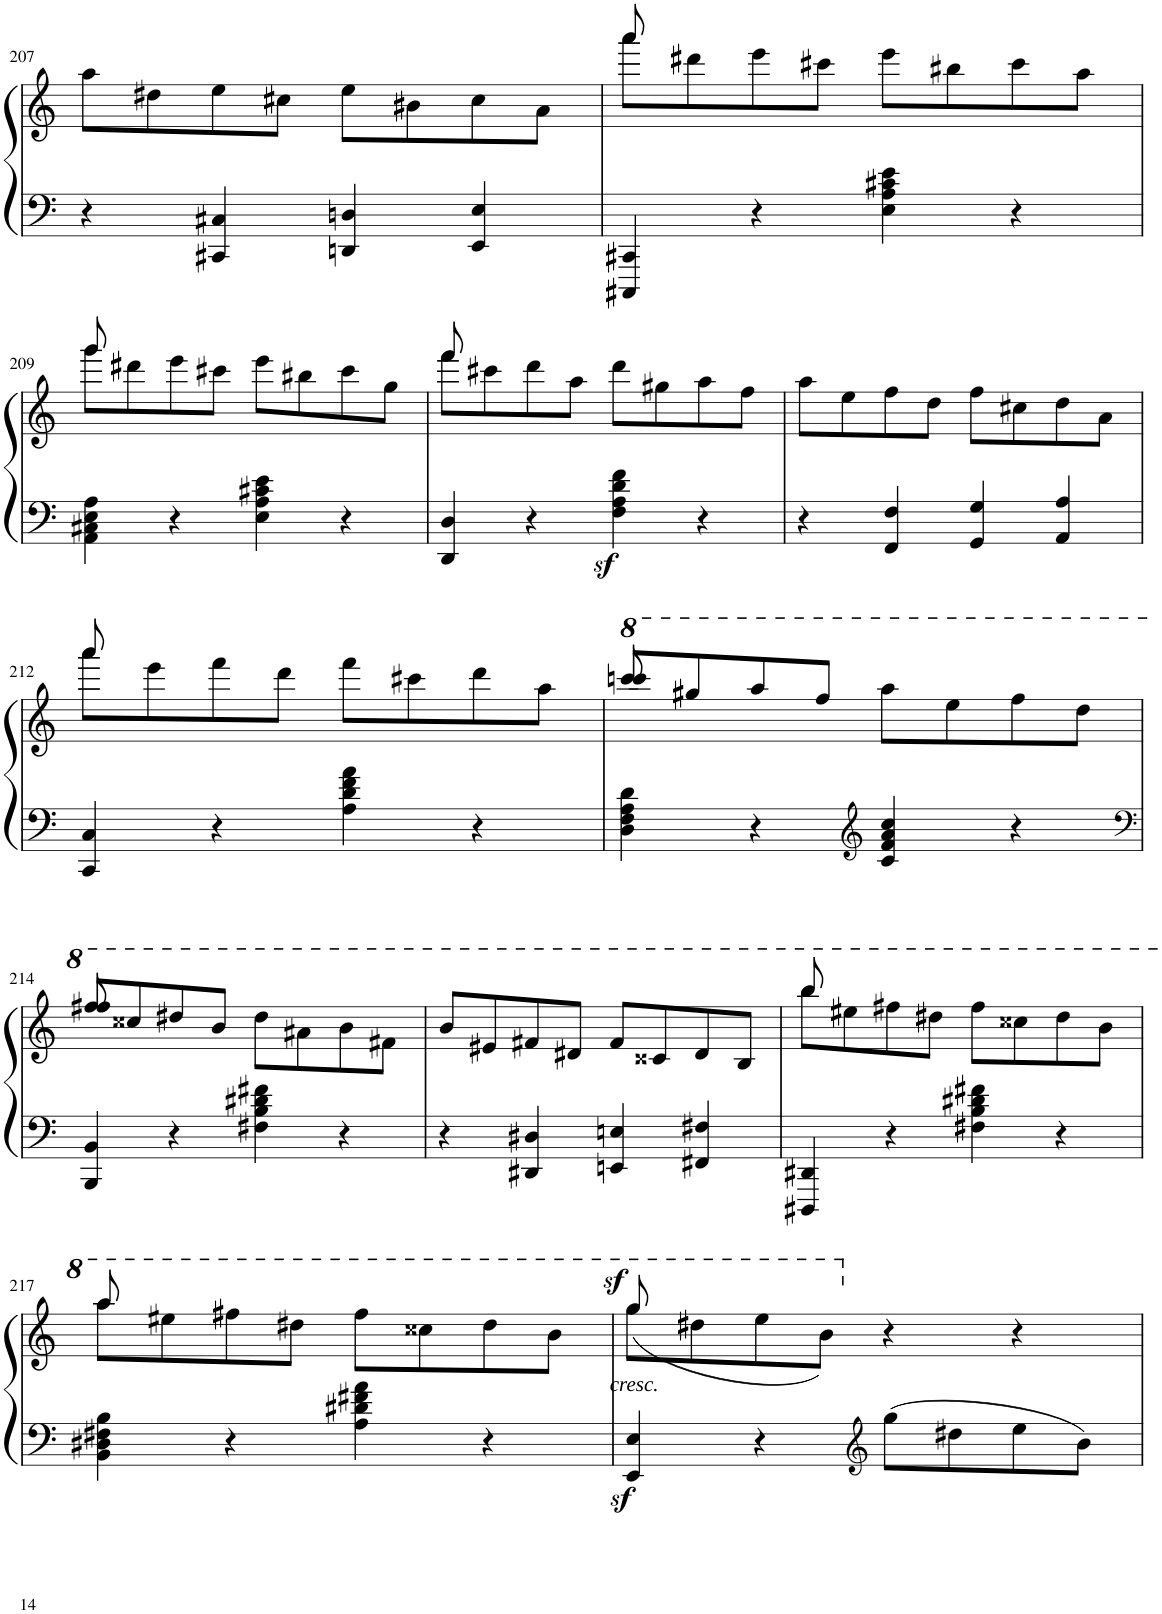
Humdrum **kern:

**kern	**kern	**dynam
*part1	*part1	*part1
*staff2	*staff1	*staff1/2
*I"Piano	*	*
*I'Pno	*	*
!!LO:PB:g=z
*clefF4	*clefG2	*
*k[]	*k[]	*
*M4/4	*M4/4	*
*met(c|)	*met(c|)	*
=207	=207	=207
4r	8aa\L	.
.	8dd#X\	.
4CC#X/ 4C#X/	8ee\	.
.	8cc#X\J	.
4DDn/ 4Dn/	8ee\L	.
.	8b#X\	.
4EE/ 4E/	8cc#\	.
.	8a\J	.
=208	=208	=208
*	*^	*
4CCC#X/ 4CC#X/	8aaa\L	8aaa/	.
.	8ddd#X\	2..ryy	.
4r	8eee\	.	.
.	8ccc#X\J	.	.
4E\ 4A\ 4c#X\ 4e\	8eee\L	.	.
.	8bb#X\	.	.
4r	8ccc#\	.	.
.	8aa\J	.	.
!!LO:LB:g=z	!!
=209	=209	=209	=209
4AA\ 4C#X\ 4E\ 4A\	8ggg\L	8ggg/	.
.	8ddd#X\	2..ryy	.
4r	8eee\	.	.
.	8ccc#X\J	.	.
4E\ 4A\ 4c#X\ 4e\	8eee\L	.	.
.	8bb#X\	.	.
4r	8ccc#\	.	.
.	8gg\J	.	.
=210	=210	=210	=210
4DD/ 4D/	8fff\L	8fff/	.
.	8ccc#X\	2..ryy	.
4r	8ddd\	.	.
.	8aa\J	.	.
4F\z< 4A\z< 4d\z< 4f\z<	8ddd\L	.	.
.	8gg#X\	.	.
4r	8aa\	.	.
.	8ff\J	.	.
*	*v	*v	*
=211	=211	=211
4r	8aa\L	.
.	8ee\	.
4FF/ 4F/	8ff\	.
.	8dd\J	.
4GG/ 4G/	8ff\L	.
.	8cc#X\	.
4AA/ 4A/	8dd\	.
.	8a\J	.
!!LO:LB:g=z
=212	=212	=212
*	*^	*
4CC/ 4C/	8aaa\L	8aaa/	.
.	8eee\	2..ryy	.
4r	8fff\	.	.
.	8ddd\J	.	.
4A\ 4d\ 4f\ 4a\	8fff\L	.	.
.	8ccc#X\	.	.
4r	8ddd\	.	.
.	8aa\J	.	.
=213	=213	=213	=213
*	*8va	*	*
4D\ 4F\ 4A\ 4d\	8cccc/L	8ccccn/	.
.	8ggg#X/	2..ryy	.
4r	8aaa/	.	.
.	8fff/J	.	.
*clefG2	*	*	*
4c/ 4f/ 4a/ 4cc/	8aaa\L	.	.
.	8eee\	.	.
4r	8fff\	.	.
.	8ddd\J	.	.
!!LO:LB:g=z	!!
=214	=214	=214	=214
*clefF4	*	*	*
4BBB/ 4BB/	8fff#X/L	8fff#X/	.
.	8ccc##X/	2..ryy	.
4r	8ddd#X/	.	.
.	8bb/J	.	.
4F#X\ 4B\ 4d#X\ 4f#X\	8ddd#\L	.	.
.	8aa#X\	.	.
4r	8bb\	.	.
.	8ff#X\J	.	.
*	*v	*v	*
=215	=215	=215
4r	8bb/L	.
.	8ee#X/	.
4DD#X/ 4D#X/	8ff#X/	.
.	8dd#X/J	.
4EEn/ 4En/	8ff#/L	.
.	8cc##X/	.
4FF#X/ 4F#X/	8dd#/	.
.	8b/J	.
=216	=216	=216
*	*^	*
4DDD#X/ 4DD#X/	8bbb\L	8bbb/	.
.	8eee#X\	2..ryy	.
4r	8fff#X\	.	.
.	8ddd#X\J	.	.
4F#X\ 4B\ 4d#X\ 4f#X\	8fff#\L	.	.
.	8ccc##X\	.	.
4r	8ddd#\	.	.
.	8bb\J	.	.
!!LO:LB:g=z	!!
=217	=217	=217	=217
4BB\ 4D#X\ 4F#X\ 4B\	8aaa\L	8aaa/	.
.	8eee#X\	2..ryy	.
4r	8fff#X\	.	.
.	8ddd#X\J	.	.
4A\ 4d#X\ 4f#X\ 4a\	8fff#\L	.	.
.	8ccc##X\	.	.
4r	8ddd#\	.	.
.	8bb\J	.	.
=218	=218	=218	=218
!	!	!	!LO:DY:a
!	!	!	!LO:DY:n=1:b
4EE/z< 4E/z<	8ggg\L	(8ggg/	sf other-dynamics
.	8ddd#X\	2..ryy	.
4r	8eee\	.	.
.	(8bb\J	.	.
*clefG2	*	*	*
*	*X8va	*	*
8gg\L	4r	.	.
8dd#X\	.	.	.
8ee\	4r	.	.
8b\J)	.	.	.
*	*v	*v	*
=	=	=
*-	*-	*-
